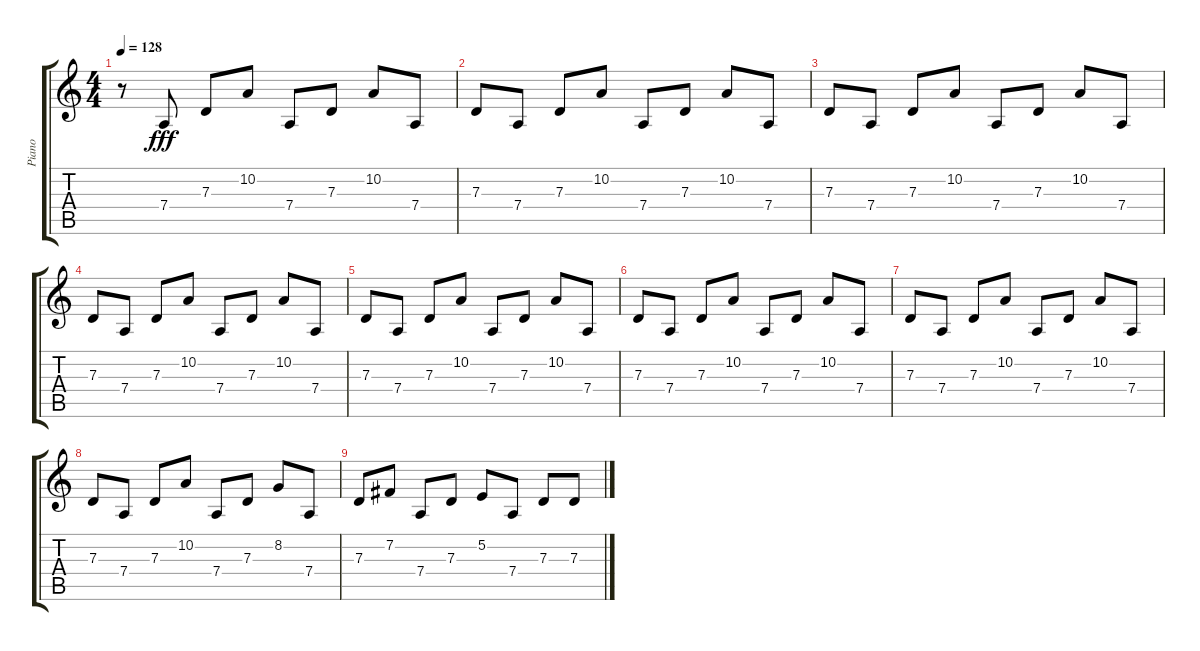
\track ("Piano" "Piano") {instrument brightacousticpiano}
\staff {score tabs}
\tuning (E4 B3 G3 D3 A2 E2) {hide}
\ts (4 4)
\tempo 128
\clef g2
\ks c
r.8{dy fff instrument brightacousticpiano} 7.4.8 7.3.8 10.2.8 7.4.8 7.3.8 10.2.8 7.4.8 |
7.3.8 7.4.8 7.3.8 10.2.8 7.4.8 7.3.8 10.2.8 7.4.8 |
7.3.8 7.4.8 7.3.8 10.2.8 7.4.8 7.3.8 10.2.8 7.4.8 |
7.3.8 7.4.8 7.3.8 10.2.8 7.4.8 7.3.8 10.2.8 7.4.8 |
7.3.8 7.4.8 7.3.8 10.2.8 7.4.8 7.3.8 10.2.8 7.4.8 |
7.3.8 7.4.8 7.3.8 10.2.8 7.4.8 7.3.8 10.2.8 7.4.8 |
7.3.8 7.4.8 7.3.8 10.2.8 7.4.8 7.3.8 10.2.8 7.4.8 |
7.3.8 7.4.8 7.3.8 10.2.8 7.4.8 7.3.8 8.2.8 7.4.8 |
7.3.8 7.2.8 7.4.8 7.3.8 5.2.8 7.4.8 7.3.8 7.3.8
